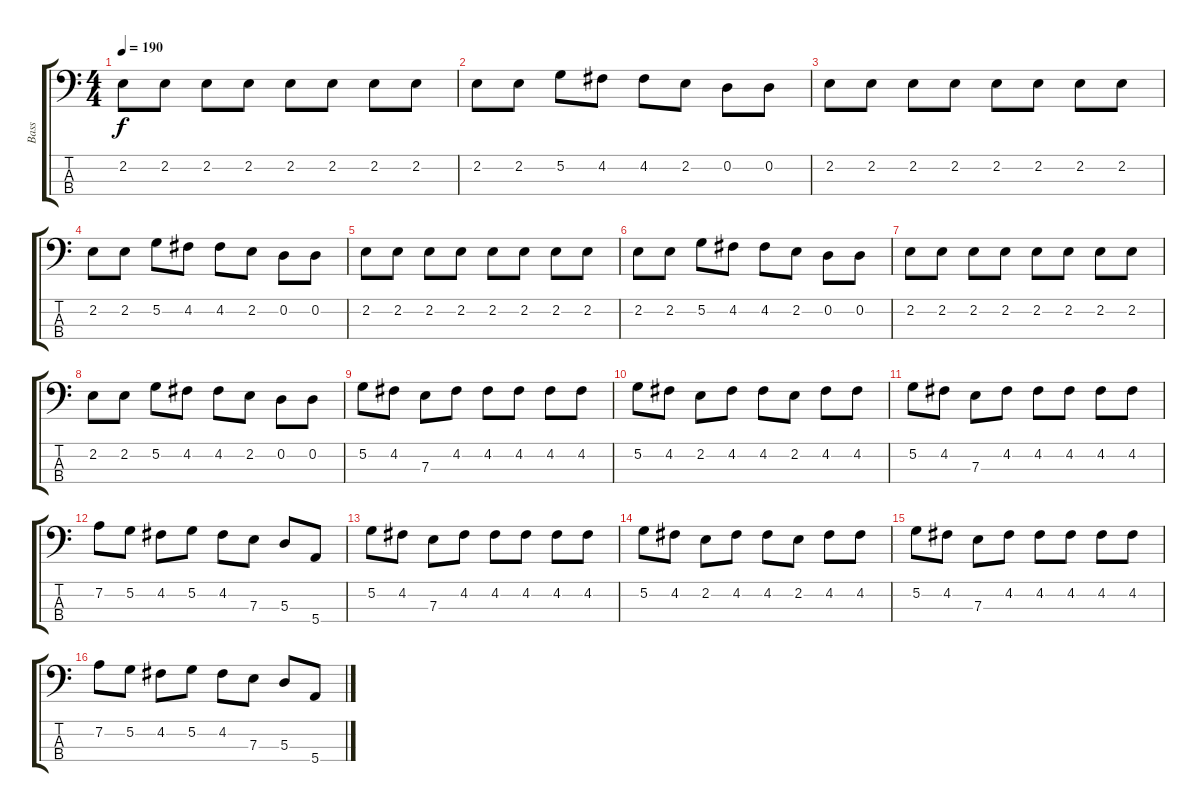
\track ("Bass" "Bass") {instrument electricbassfinger}
\staff {score tabs}
\tuning (G2 D2 A1 E1) {hide}
\ts (4 4)
\tempo 190
\clef f4
\ks c
2.2.8{dy f} 2.2.8 2.2.8 2.2.8 2.2.8 2.2.8 2.2.8 2.2.8 |
2.2.8 2.2.8 5.2.8 4.2.8 4.2.8 2.2.8 0.2.8 0.2.8 |
2.2.8 2.2.8 2.2.8 2.2.8 2.2.8 2.2.8 2.2.8 2.2.8 |
2.2.8 2.2.8 5.2.8 4.2.8 4.2.8 2.2.8 0.2.8 0.2.8 |
2.2.8 2.2.8 2.2.8 2.2.8 2.2.8 2.2.8 2.2.8 2.2.8 |
2.2.8 2.2.8 5.2.8 4.2.8 4.2.8 2.2.8 0.2.8 0.2.8 |
2.2.8 2.2.8 2.2.8 2.2.8 2.2.8 2.2.8 2.2.8 2.2.8 |
2.2.8 2.2.8 5.2.8 4.2.8 4.2.8 2.2.8 0.2.8 0.2.8 |
5.2.8 4.2.8 7.3.8 4.2.8 4.2.8 4.2.8 4.2.8 4.2.8 |
5.2.8 4.2.8 2.2.8 4.2.8 4.2.8 2.2.8 4.2.8 4.2.8 |
5.2.8 4.2.8 7.3.8 4.2.8 4.2.8 4.2.8 4.2.8 4.2.8 |
7.2.8 5.2.8 4.2.8 5.2.8 4.2.8 7.3.8 5.3.8 5.4.8 |
5.2.8 4.2.8 7.3.8 4.2.8 4.2.8 4.2.8 4.2.8 4.2.8 |
5.2.8 4.2.8 2.2.8 4.2.8 4.2.8 2.2.8 4.2.8 4.2.8 |
5.2.8 4.2.8 7.3.8 4.2.8 4.2.8 4.2.8 4.2.8 4.2.8 |
7.2.8 5.2.8 4.2.8 5.2.8 4.2.8 7.3.8 5.3.8 5.4.8
